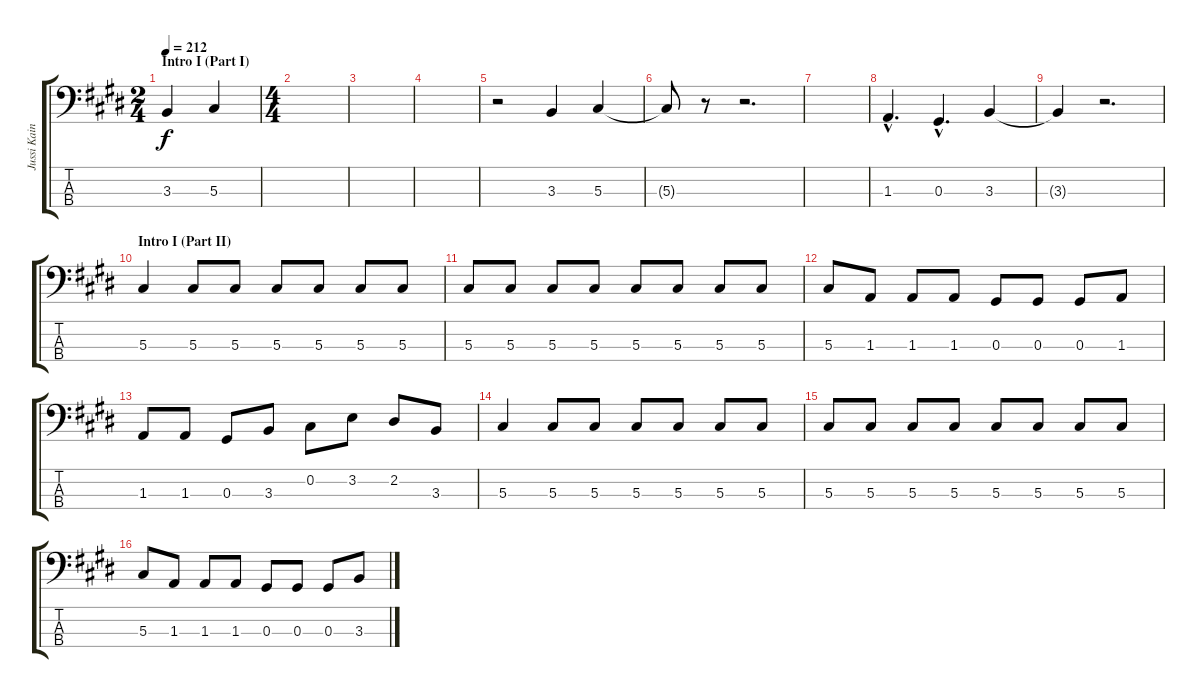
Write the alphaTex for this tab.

\track ("Jussi Kainulainen - Bass" "Jussi Kain") {instrument electricbassfinger}
\staff {score tabs}
\tuning (Gb2 Db2 Ab1 Eb1) {hide}
\ts (2 4)
\section ("" "Intro I (Part I)")
\tempo 212
\clef f4
\ks c#minor
3.3.4{dy f instrument electricbassfinger} 5.3.4 |
\ts (4 4)
|
|
|
r.2 3.3.4 5.3.4 |
5.3{t}.8 r.8 r.2{d} |
|
1.3{hac}.4{d} 0.3{hac}.4{d} 3.3.4 |
3.3{t}.4 r.2{d} |
\section ("" "Intro I (Part II)")
5.3.4 5.3.8 5.3.8 5.3.8 5.3.8 5.3.8 5.3.8 |
5.3.8 5.3.8 5.3.8 5.3.8 5.3.8 5.3.8 5.3.8 5.3.8 |
5.3.8 1.3.8 1.3.8 1.3.8 0.3.8 0.3.8 0.3.8 1.3.8 |
1.3.8 1.3.8 0.3.8 3.3.8 0.2.8 3.2.8 2.2.8 3.3.8 |
5.3.4 5.3.8 5.3.8 5.3.8 5.3.8 5.3.8 5.3.8 |
5.3.8 5.3.8 5.3.8 5.3.8 5.3.8 5.3.8 5.3.8 5.3.8 |
5.3.8 1.3.8 1.3.8 1.3.8 0.3.8 0.3.8 0.3.8 3.3.8
